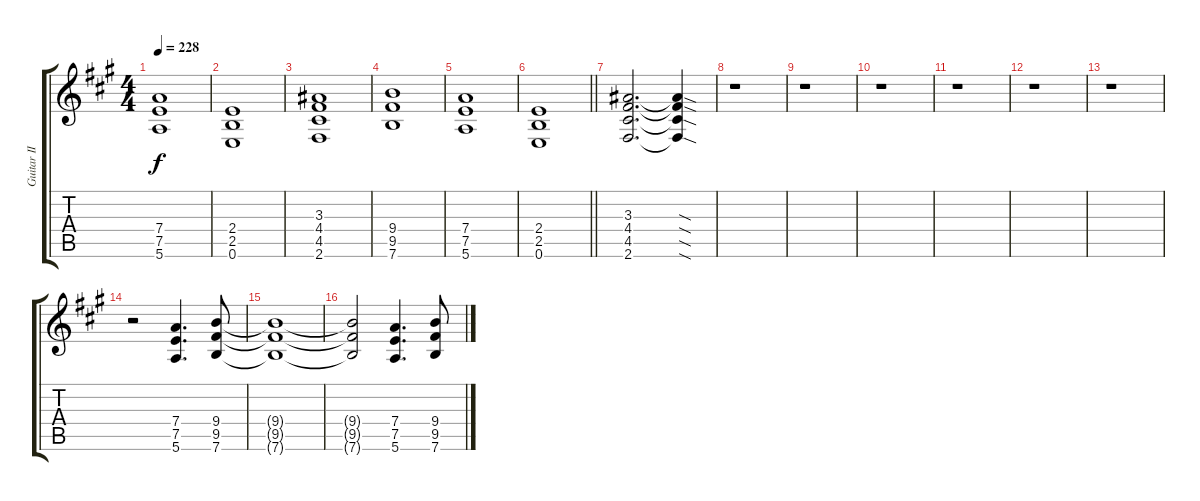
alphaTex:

\track ("Guitar II" "Guitar II") {instrument distortionguitar}
\staff {score tabs}
\tuning (E4 B3 G3 D3 A2 E2) {hide}
\ts (4 4)
\tempo 228
\clef g2
\ks a
(7.4 7.5 5.6).1{dy f} |
(2.4 2.5 0.6).1 |
(3.3 4.4 4.5 2.6).1 |
(9.4 9.5 7.6).1 |
(7.4 7.5 5.6).1 |
\barLineRight lightlight
(2.4 2.5 0.6).1 |
(3.3 4.4 4.5 2.6).2{d} (3.3{sod t} 4.4{sod t} 4.5{sod t} 2.6{sod t}).4 |
r.1 |
r.1 |
r.1 |
r.1 |
r.1 |
r.1 |
r.2 (7.4 7.5 5.6).4{d} (9.4 9.5 7.6).8 |
(9.4{t} 9.5{t} 7.6{t}).1 |
(9.4{t} 9.5{t} 7.6{t}).2 (7.4 7.5 5.6).4{d} (9.4 9.5 7.6).8
